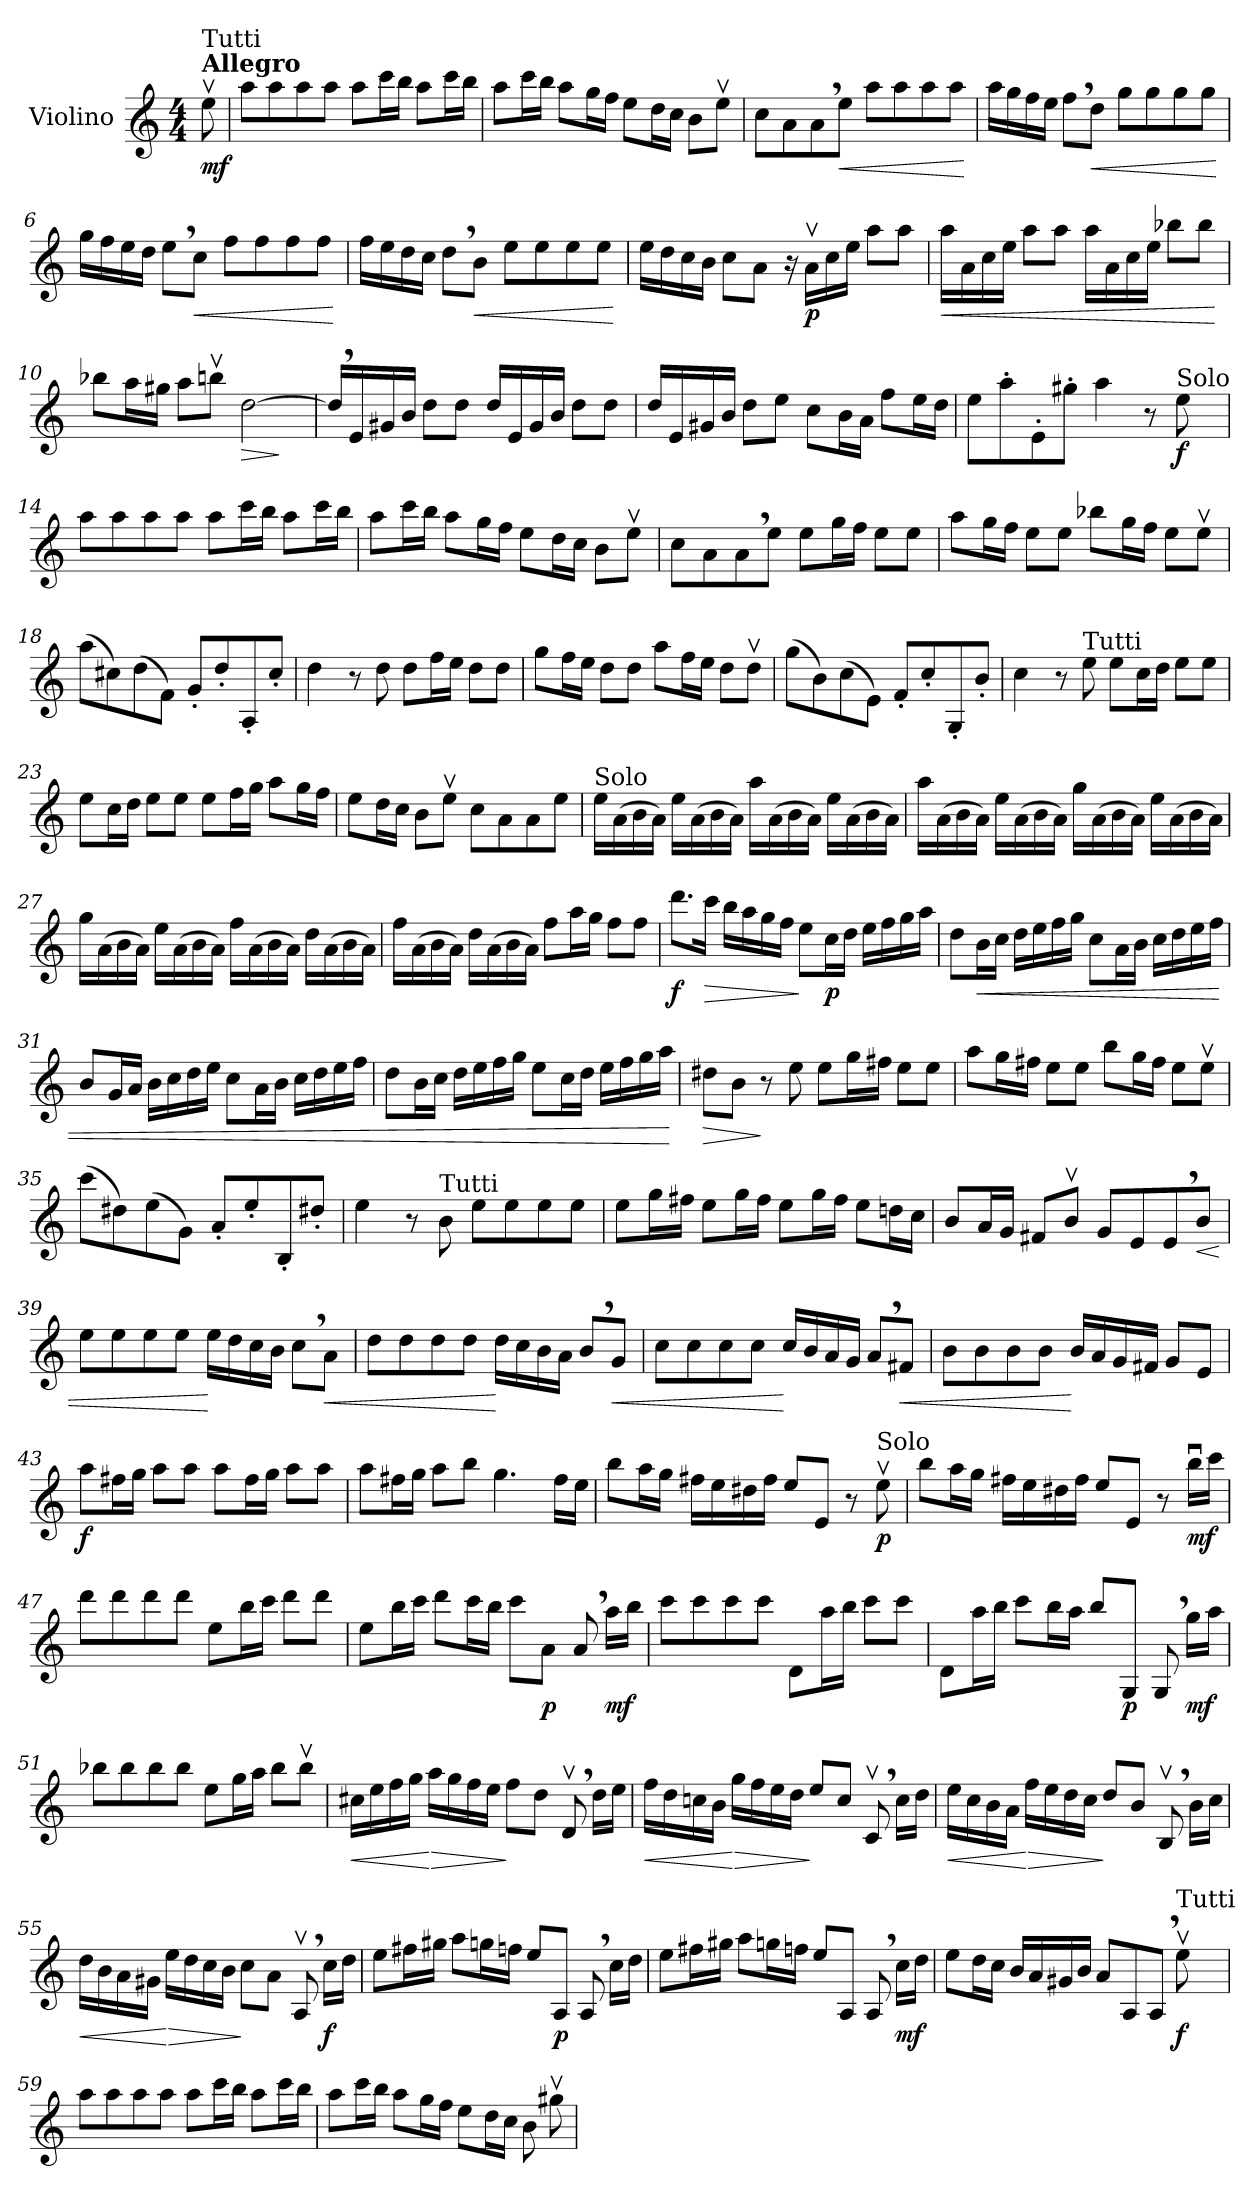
**kern	**dynam
*part1	*part1
*staff1	*staff1
*I"Violino	*
*I'Vln.	*
*clefG2	*
*k[]	*
*M4/4	*
*MM92	*
=1	=1
!LO:TX:a:B:t=Allegro	!
!LO:TX:a:t=Tutti	!
!	!LO:DY:b
8eev\	mf
=2	=2
8aa\L	.
8aa\	.
8aa\	.
8aa\J	.
8aa\L	.
16ccc\L	.
16bb\JJ	.
8aa\L	.
16ccc\L	.
16bb\JJ	.
=3	=3
8aa\L	.
16ccc\L	.
16bb\JJ	.
8aa\L	.
16gg\L	.
16ff\JJ	.
8ee\L	.
16dd\L	.
16cc\JJ	.
8b\L	.
8eev\J	.
=4	=4
8cc\L	.
8a\	.
8a,\	.
!	!LO:HP:b
8ee\J	<
8aa\L	.
8aa\	.
8aa\	.
8aa\J	.
.	[
!!LO:LB:g=z
=5	=5
16aa\LL	.
16gg\	.
16ff\	.
16ee\JJ	.
8ff,\L	.
!	!LO:HP:b
8dd\J	<
8gg\L	.
8gg\	.
8gg\	.
8gg\J	.
.	[
=6	=6
16gg\LL	.
16ff\	.
16ee\	.
16dd\JJ	.
8ee,\L	.
!	!LO:HP:b
8cc\J	<
8ff\L	.
8ff\	.
8ff\	.
8ff\J	.
.	[
=7	=7
16ff\LL	.
16ee\	.
16dd\	.
16cc\JJ	.
8dd,\L	.
!	!LO:HP:b
8b\J	<
8ee\L	.
8ee\	.
8ee\	.
8ee\J	.
.	[
!!LO:LB:g=z
=8	=8
16ee\LL	.
16dd\	.
16cc\	.
16b\JJ	.
8cc\L	.
8a\J	.
16r	.
!	!LO:DY:b
16av\LL	p
16cc\	.
16ee\JJ	.
8aa\L	.
8aa\J	.
=9	=9
!	!LO:HP:b
16aa\LL	<
16a\	.
16cc\	.
16ee\JJ	.
8aa\L	.
8aa\J	.
16aa\LL	.
16a\	.
16cc\	.
16ee\JJ	.
8bb-X\L	.
8bb-\J	.
.	[
=10	=10
8bb-X\L	.
16aa\L	.
16gg#X\JJ	.
8aa\L	.
8bbnv\J	.
!	!LO:HP:b
[2dd\	>
.	]
!!LO:LB:g=z
=11	=11
16dd,/LL]	.
16e/	.
16g#X/	.
16b/JJ	.
8dd\L	.
8dd\J	.
16dd/LL	.
16e/	.
16g#/	.
16b/JJ	.
8dd\L	.
8dd\J	.
=12	=12
16dd/LL	.
16e/	.
16g#X/	.
16b/JJ	.
8dd\L	.
8ee\J	.
8cc\L	.
16b\L	.
16a\JJ	.
8ff\L	.
16ee\L	.
16dd\JJ	.
=13	=13
8ee\L	.
8aa'\	.
8e'\	.
8gg#X'\J	.
4aa\	.
8r	.
!LO:TX:a:t=Solo	!
!	!LO:DY:b
8ee\	f
!!LO:LB:g=z
=14	=14
8aa\L	.
8aa\	.
8aa\	.
8aa\J	.
8aa\L	.
16ccc\L	.
16bb\JJ	.
8aa\L	.
16ccc\L	.
16bb\JJ	.
=15	=15
8aa\L	.
16ccc\L	.
16bb\JJ	.
8aa\L	.
16gg\L	.
16ff\JJ	.
8ee\L	.
16dd\L	.
16cc\JJ	.
8b\L	.
8eev\J	.
=16	=16
8cc\L	.
8a\	.
8a,\	.
8ee\J	.
8ee\L	.
16gg\L	.
16ff\JJ	.
8ee\L	.
8ee\J	.
!!LO:LB:g=z
=17	=17
8aa\L	.
16gg\L	.
16ff\JJ	.
8ee\L	.
8ee\J	.
8bb-X\L	.
16gg\L	.
16ff\JJ	.
8ee\L	.
8eev\J	.
=18	=18
(8aa\L	.
8cc#X\)	.
(8dd\	.
8f\J)	.
8g'/L	.
8dd'/	.
8A'/	.
8cc#'/J	.
=19	=19
4dd\	.
8r	.
8dd\	.
8dd\L	.
16ff\L	.
16ee\JJ	.
8dd\L	.
8dd\J	.
=20	=20
8gg\L	.
16ff\L	.
16ee\JJ	.
8dd\L	.
8dd\J	.
8aa\L	.
16ff\L	.
16ee\JJ	.
8dd\L	.
8ddv\J	.
!!LO:LB:g=z
=21	=21
(8gg\L	.
8b\)	.
(8cc\	.
8e\J)	.
8f'/L	.
8cc'/	.
8G'/	.
8b'/J	.
=22	=22
4cc\	.
8r	.
!LO:TX:a:t=Tutti	!
8ee\	.
8ee\L	.
16cc\L	.
16dd\JJ	.
8ee\L	.
8ee\J	.
=23	=23
8ee\L	.
16cc\L	.
16dd\JJ	.
8ee\L	.
8ee\J	.
8ee\L	.
16ff\L	.
16gg\JJ	.
8aa\L	.
16gg\L	.
16ff\JJ	.
=24	=24
8ee\L	.
16dd\L	.
16cc\JJ	.
8b\L	.
8eev\J	.
8cc\L	.
8a\	.
8a\	.
8ee\J	.
!!LO:LB:g=z
=25	=25
!LO:TX:a:t=Solo	!
16ee\LL	.
(16a\	.
16b\	.
16a\JJ)	.
16ee\LL	.
(16a\	.
16b\	.
16a\JJ)	.
16aa\LL	.
(16a\	.
16b\	.
16a\JJ)	.
16ee\LL	.
(16a\	.
16b\	.
16a\JJ)	.
=26	=26
16aa\LL	.
(16a\	.
16b\	.
16a\JJ)	.
16ee\LL	.
(16a\	.
16b\	.
16a\JJ)	.
16gg\LL	.
(16a\	.
16b\	.
16a\JJ)	.
16ee\LL	.
(16a\	.
16b\	.
16a\JJ)	.
!!LO:LB:g=z
=27	=27
16gg\LL	.
(16a\	.
16b\	.
16a\JJ)	.
16ee\LL	.
(16a\	.
16b\	.
16a\JJ)	.
16ff\LL	.
(16a\	.
16b\	.
16a\JJ)	.
16dd\LL	.
(16a\	.
16b\	.
16a\JJ)	.
=28	=28
16ff\LL	.
(16a\	.
16b\	.
16a\JJ)	.
16dd\LL	.
(16a\	.
16b\	.
16a\JJ)	.
8ff\L	.
16aa\L	.
16gg\JJ	.
8ff\L	.
8ff\J	.
!!LO:LB:g=z
=29	=29
!	!LO:DY:b
8.ddd\L	f
!	!LO:HP:b
16ccc\Jk	>
16bb\LL	.
16aa\	.
16gg\	.
16ff\JJ	.
8ee\L	]
!	!LO:DY:b
16cc\L	p
16dd\JJ	.
16ee\LL	.
16ff\	.
16gg\	.
16aa\JJ	.
=30	=30
8dd\L	.
!	!LO:HP:b
16b\L	<
16cc\JJ	.
16dd\LL	.
16ee\	.
16ff\	.
16gg\JJ	.
8cc\L	.
16a\L	.
16b\JJ	.
16cc\LL	.
16dd\	.
16ee\	.
16ff\JJ	.
!!LO:PB:g=z
=31	=31
8b/L	.
16g/L	.
16a/JJ	.
16b\LL	.
16cc\	.
16dd\	.
16ee\JJ	.
8cc\L	.
16a\L	.
16b\JJ	.
16cc\LL	.
16dd\	.
16ee\	.
16ff\JJ	.
=32	=32
8dd\L	.
16b\L	.
16cc\JJ	.
16dd\LL	.
16ee\	.
16ff\	.
16gg\JJ	.
8ee\L	.
16cc\L	.
16dd\JJ	.
16ee\LL	.
16ff\	.
16gg\	.
16aa\JJ	.
.	[
=33	=33
!	!LO:HP:b
8dd#X\L	>
8b\J	.
8r	]
8ee\	.
8ee\L	.
16gg\L	.
16ff#X\JJ	.
8ee\L	.
8ee\J	.
!!LO:LB:g=z
=34	=34
8aa\L	.
16gg\L	.
16ff#X\JJ	.
8ee\L	.
8ee\J	.
8bb\L	.
16gg\L	.
16ff#\JJ	.
8ee\L	.
8eev\J	.
=35	=35
(8ccc\L	.
8dd#X\)	.
(8ee\	.
8g\J)	.
8a'/L	.
8ee'/	.
8B'/	.
8dd#X'/J	.
=36	=36
4ee\	.
8r	.
!LO:TX:a:t=Tutti	!
8b\	.
8ee\L	.
8ee\	.
8ee\	.
8ee\J	.
!!LO:LB:g=z
=37	=37
8ee\L	.
16gg\L	.
16ff#X\JJ	.
8ee\L	.
16gg\L	.
16ff#\JJ	.
8ee\L	.
16gg\L	.
16ff#\JJ	.
8ee\L	.
16ddn\L	.
16cc\JJ	.
=38	=38
8b/L	.
16a/L	.
16g/JJ	.
8f#X/L	.
8bv/J	.
8g/L	.
8e/	.
8e,/	.
!	!LO:HP:b
8b/J	<
=39	=39
8ee\L	.
8ee\	.
8ee\	.
8ee\J	.
16ee\LL	[
16dd\	.
16cc\	.
16b\JJ	.
8cc,\L	.
!	!LO:HP:b
8a\J	<
!!LO:LB:g=z
=40	=40
8dd\L	.
8dd\	.
8dd\	.
8dd\J	.
16dd\LL	[
16cc\	.
16b\	.
16a\JJ	.
8b,/L	.
!	!LO:HP:b
8g/J	<
=41	=41
8cc\L	.
8cc\	.
8cc\	.
8cc\J	.
16cc/LL	[
16b/	.
16a/	.
16g/JJ	.
8a,/L	.
!	!LO:HP:b
8f#X/J	<
=42	=42
8b\L	.
8b\	.
8b\	.
8b\J	.
16b/LL	[
16a/	.
16g/	.
16f#X/JJ	.
8g/L	.
8e/J	.
!!LO:LB:g=z
=43	=43
!	!LO:DY:b
8aa\L	f
16ff#X\L	.
16gg\JJ	.
8aa\L	.
8aa\J	.
8aa\L	.
16ff#\L	.
16gg\JJ	.
8aa\L	.
8aa\J	.
=44	=44
8aa\L	.
16ff#X\L	.
16gg\JJ	.
8aa\L	.
8bb\J	.
4.gg\	.
16ff#\LL	.
16ee\JJ	.
=45	=45
8bb\L	.
16aa\L	.
16gg\JJ	.
16ff#X\LL	.
16ee\	.
16dd#X\	.
16ff#\JJ	.
8ee/L	.
8e/J	.
8r	.
!LO:TX:a:t=Solo	!
!	!LO:DY:b
8eev\	p
!!LO:LB:g=z
=46	=46
8bb\L	.
16aa\L	.
16gg\JJ	.
16ff#X\LL	.
16ee\	.
16dd#X\	.
16ff#\JJ	.
8ee/L	.
8e/J	.
8r	.
!	!LO:DY:b
16bbu\LL	mf
16ccc\JJ	.
=47	=47
8ddd\L	.
8ddd\	.
8ddd\	.
8ddd\J	.
8ee\L	.
16bb\L	.
16ccc\JJ	.
8ddd\L	.
8ddd\J	.
=48	=48
8ee\L	.
16bb\L	.
16ccc\JJ	.
8ddd\L	.
16ccc\L	.
16bb\JJ	.
8ccc\L	.
!	!LO:DY:b
8a\J	p
8a,/	.
!	!LO:DY:b
16aa\LL	mf
16bb\JJ	.
!!LO:LB:g=z
=49	=49
8ccc\L	.
8ccc\	.
8ccc\	.
8ccc\J	.
8d\L	.
16aa\L	.
16bb\JJ	.
8ccc\L	.
8ccc\J	.
=50	=50
8d\L	.
16aa\L	.
16bb\JJ	.
8ccc\L	.
16bb\L	.
16aa\JJ	.
8bb/L	.
!	!LO:DY:b
8G/J	p
8G,/	.
!	!LO:DY:b
16gg\LL	mf
16aa\JJ	.
=51	=51
8bb-X\L	.
8bb-\	.
8bb-\	.
8bb-\J	.
8ee\L	.
16gg\L	.
16aa\JJ	.
8bb-\L	.
8bb-v\J	.
!!LO:LB:g=z
=52	=52
!	!LO:HP:b
16cc#X\LL	<
16ee\	.
16ff\	.
16gg\JJ	.
!	!LO:HP:n=1:b
16aa\LL	[ >
16gg\	.
16ff\	.
16ee\JJ	.
8ff\L	]
8dd\J	.
8dv,/	.
16dd\LL	.
16ee\JJ	.
=53	=53
!	!LO:HP:b
16ff\LL	<
16dd\	.
16ccn\	.
16b\JJ	.
!	!LO:HP:n=1:b
16gg\LL	[ >
16ff\	.
16ee\	.
16dd\JJ	.
8ee/L	]
8cc/J	.
8cv,/	.
16cc\LL	.
16dd\JJ	.
!!LO:LB:g=z
=54	=54
!	!LO:HP:b
16ee\LL	<
16cc\	.
16b\	.
16a\JJ	.
!	!LO:HP:n=1:b
16ff\LL	[ >
16ee\	.
16dd\	.
16cc\JJ	.
8dd/L	]
8b/J	.
8Bv,/	.
16b\LL	.
16cc\JJ	.
=55	=55
!	!LO:HP:b
16dd\LL	<
16b\	.
16a\	.
16g#X\JJ	.
!	!LO:HP:n=1:b
16ee\LL	[ >
16dd\	.
16cc\	.
16b\JJ	.
8cc\L	]
8a\J	.
8Av,/	.
!	!LO:DY:b
16cc\LL	f
16dd\JJ	.
!!LO:LB:g=z
=56	=56
8ee\L	.
16ff#X\L	.
16gg#X\JJ	.
8aa\L	.
16ggn\L	.
16ffn\JJ	.
8ee/L	.
!	!LO:DY:b
8A/J	p
8A,/	.
16cc\LL	.
16dd\JJ	.
=57	=57
8ee\L	.
16ff#X\L	.
16gg#X\JJ	.
8aa\L	.
16ggn\L	.
16ffn\JJ	.
8ee/L	.
8A/J	.
8A,/	.
!	!LO:DY:b
16cc\LL	mf
16dd\JJ	.
!!LO:PB:g=z
=58	=58
8ee\L	.
16dd\L	.
16cc\JJ	.
16b/LL	.
16a/	.
16g#X/	.
16b/JJ	.
8a/L	.
8A/	.
8A,/J	.
!LO:TX:a:t=Tutti	!
!	!LO:DY:b
8eev\	f
=59	=59
8aa\L	.
8aa\	.
8aa\	.
8aa\J	.
8aa\L	.
16ccc\L	.
16bb\JJ	.
8aa\L	.
16ccc\L	.
16bb\JJ	.
=60	=60
8aa\L	.
16ccc\L	.
16bb\JJ	.
8aa\L	.
16gg\L	.
16ff\JJ	.
8ee\L	.
16dd\L	.
16cc\JJ	.
8b\	.
8gg#Xv\	.
=	=
*-	*-
